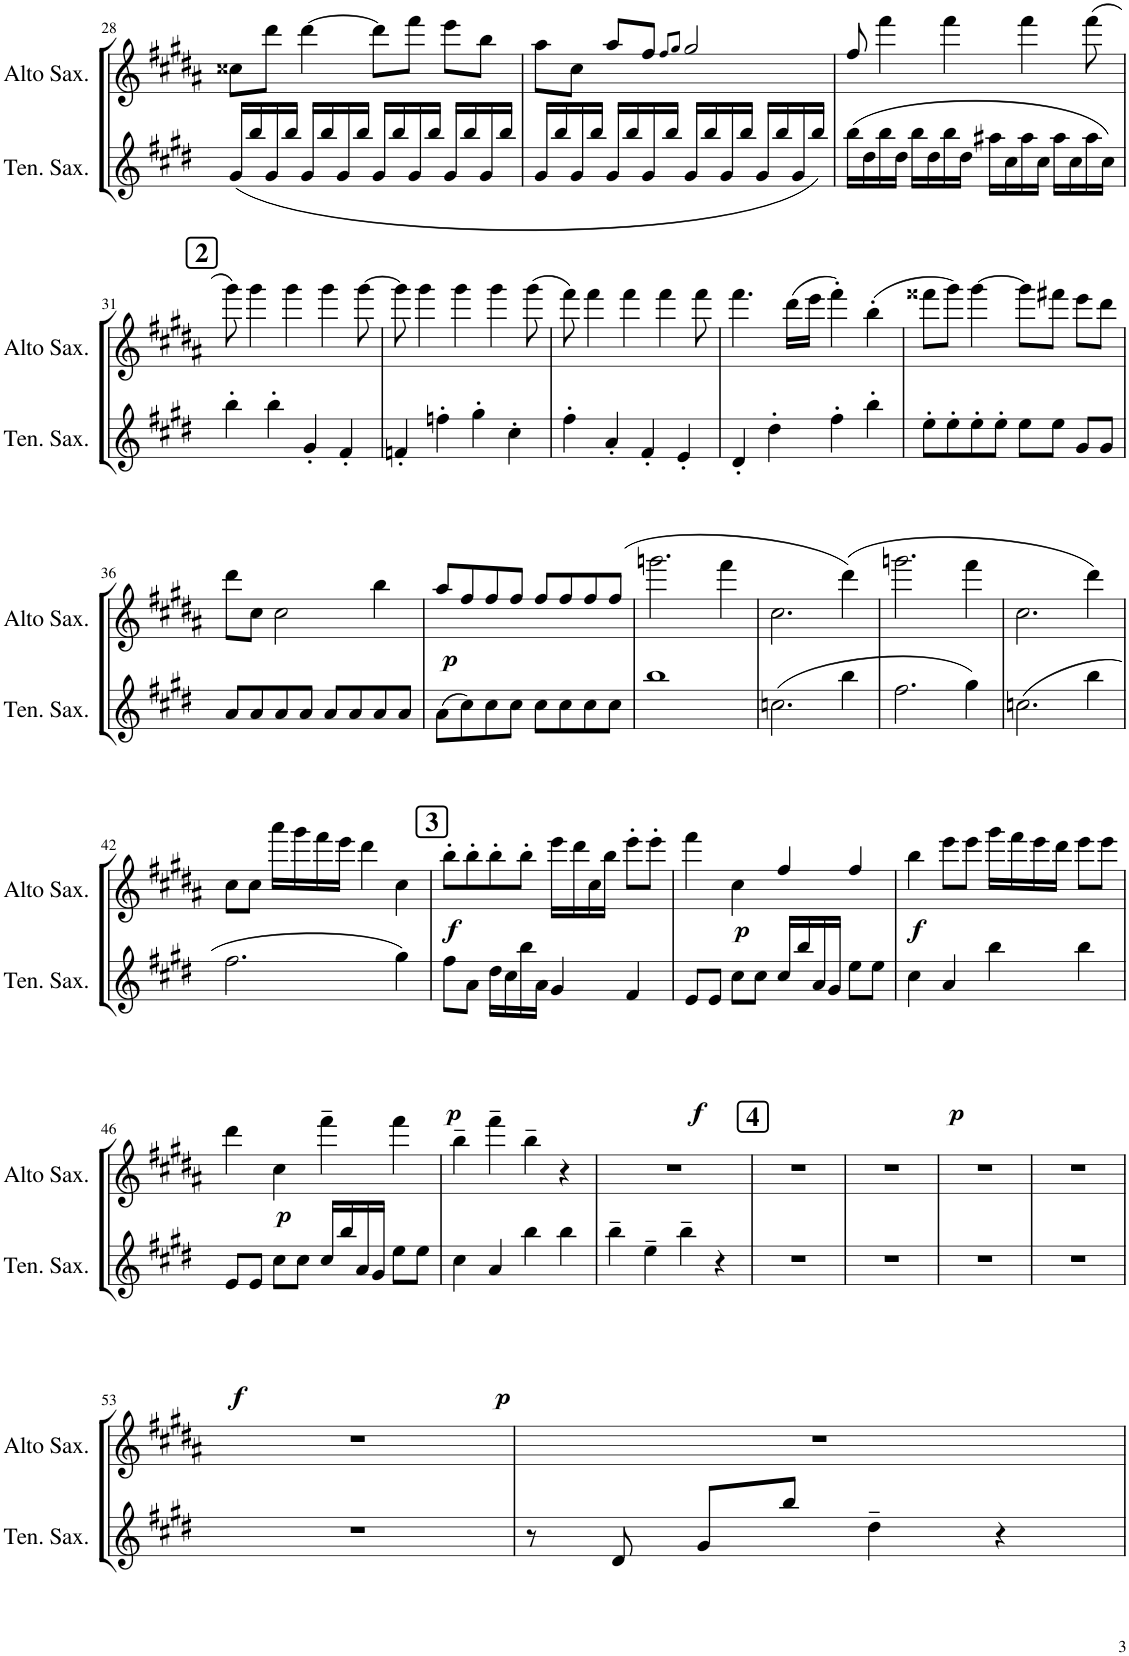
**kern	**dynam	**kern	**dynam
*part2	*part2	*part1	*part1
*staff2	*staff2	*staff1	*staff1
*I"Tenor Saxophone	*	*I"Alto Saxophone	*
*I'Ten. Sax.	*	*I'Alto Sax.	*
!!LO:PB:g=z
*clefG2	*	*clefG2	*
*Trd1c2	*	*Trd5c9	*
*k[f#c#g#d#]	*	*k[f#c#g#d#a#]	*
*M4/4	*	*M4/4	*
*met(c)	*	*met(c)	*
=28	=28	=28	=28
(16g#/LL	.	8cc##X\L	.
16bb/	.	.	.
16g#/	.	8dd#\J	.
16bb/JJ	.	.	.
16g#/LL	.	[4dd#\	.
16bb/	.	.	.
16g#/	.	.	.
16bb/JJ	.	.	.
16g#/LL	.	8dd#\L]	.
16bb/	.	.	.
16g#/	.	8fff#\J	.
16bb/JJ	.	.	.
16g#/LL	.	8eee\L	.
16bb/	.	.	.
16g#/	.	8bb\J	.
16bb/JJ	.	.	.
=29	=29	=29	=29
16g#/LL	.	8aa#\L	.
16bb/	.	.	.
16g#/	.	8cc#\J	.
16bb/JJ	.	.	.
16g#/LL	.	8aa#/L	.
16bb/	.	.	.
16g#/	.	8ff#/J	.
16bb/JJ	.	.	.
.	.	8qff#/L	.
.	.	8qgg#/J	.
16g#/LL	.	2gg#/	.
16bb/	.	.	.
16g#/	.	.	.
16bb/JJ	.	.	.
16g#/LL	.	.	.
16bb/	.	.	.
16g#/	.	.	.
16bb/JJ)	.	.	.
=30	=30	=30	=30
(16bb\LL	.	8ff#/	.
16dd#\	.	.	.
16bb\	.	4fff#\	.
16dd#\JJ	.	.	.
16bb\LL	.	.	.
16dd#\	.	.	.
16bb\	.	4fff#\	.
16dd#\JJ	.	.	.
16a#X\LL	.	.	.
16cc#\	.	.	.
16a#\	.	4fff#\	.
16cc#\JJ	.	.	.
16a#\LL	.	.	.
16cc#\	.	.	.
16a#\	.	(8fff#\	.
16cc#\JJ)	.	.	.
!!LO:LB:g=z
!!LO:REH:place=s1:a:B:cj:fs=14:t=2
=31	=31	=31	=31
4bb'\	.	8ggg#\)	.
.	.	4ggg#\	.
4bb'\	.	.	.
.	.	4ggg#\	.
4g#'/	.	.	.
.	.	4ggg#\	.
4f#'/	.	.	.
.	.	[8ggg#\	.
=32	=32	=32	=32
4fn'/	.	8ggg#\]	.
.	.	4ggg#\	.
4ffn'\	.	.	.
.	.	4ggg#\	.
4gg#'\	.	.	.
.	.	4ggg#\	.
4cc#'\	.	.	.
.	.	(8ggg#\	.
=33	=33	=33	=33
4ff#'\	.	8fff#\)	.
.	.	4fff#\	.
4a'/	.	.	.
.	.	4fff#\	.
4f#'/	.	.	.
.	.	4fff#\	.
4e'/	.	.	.
.	.	8fff#\	.
=34	=34	=34	=34
4d#'/	.	4.fff#\	.
4dd#'\	.	.	.
.	.	(16dd#\LL	.
.	.	16eee\JJ	.
4ff#'\	.	4fff#'\)	.
4bb'\	.	(4bb'\	.
=35	=35	=35	=35
8ee'\L	.	8fff##X\L	.
8ee'\	.	8ggg#\J)	.
8ee'\	.	[4ggg#\	.
8ee'\J	.	.	.
8ee\L	.	8ggg#\L]	.
8ee\J	.	8fff#X\J	.
8g#/L	.	8eee\L	.
8g#/J	.	(8dd#\J	.
!!LO:LB:g=z
=36	=36	=36	=36
8a/L	.	8dd#\L	.
8a/	.	8cc#\J)	.
8a/	.	2cc#\	.
8a/J	.	.	.
8a/L	.	.	.
8a/	.	.	.
8a/	.	4bb\	.
8a/J	.	.	.
=37	=37	=37	=37
!	!	!	!LO:DY:b
(8a\L	.	8aa#/L	p
8cc#\)	.	8ff#/	.
8cc#\	.	8ff#/	.
8cc#\J	.	8ff#/J	.
8cc#\L	.	8ff#/L	.
8cc#\	.	8ff#/	.
8cc#\	.	8ff#/	.
8cc#\J	.	(8ff#/J	.
=38	=38	=38	=38
1bb	.	2.gggn\	.
.	.	4fff#\	.
=39	=39	=39	=39
(2.ccn\	.	2.cc#\	.
4bb\	.	(4dd#\)	.
=40	=40	=40	=40
2.ff#\	.	2.gggn\	.
4gg#\)	.	4fff#\	.
=41	=41	=41	=41
(2.ccn\	.	2.cc#\	.
4bb\	.	4dd#\)	.
!!LO:LB:g=z
=42	=42	=42	=42
2.ff#\	.	8cc#\L	.
.	.	8cc#\J	.
.	.	16aaa#\LL	.
.	.	16ggg#\	.
.	.	16fff#\	.
.	.	16eee\JJ	.
.	.	4dd#\	.
4gg#\)	.	4cc#\	.
!!LO:REH:place=s1:a:B:cj:fs=14:t=3
=43	=43	=43	=43
!	!LO:DY:b	!	!LO:DY:b
8ff#\L	p	8bb'\L	f
8a\J	.	8bb'\	.
16dd#\LL	.	8bb'\	.
16cc#\	.	.	.
16bb\	.	8bb'\J	.
16a\JJ	.	.	.
4g#/	.	16eee\LL	.
.	.	16dd#\	.
.	.	16cc#\	.
.	.	16bb\JJ	.
4f#/	.	8eee'\L	.
.	.	8eee'\J	.
=44	=44	=44	=44
!	!LO:DY:b	!	!
8e/L	f	4fff#\	.
8e/J	.	.	.
!	!	!	!LO:DY:b
8cc#\L	.	4cc#\	p
8cc#\J	.	.	.
16cc#/LL	.	4ff#/	.
16bb/	.	.	.
16a/	.	.	.
16g#/JJ	.	.	.
8ee\L	.	4ff#/	.
8ee\J	.	.	.
=45	=45	=45	=45
!	!	!	!LO:DY:b
4cc#\	.	4bb\	f
!	!LO:DY:b	!	!
4a/	p	8eee\L	.
.	.	8eee\J	.
4bb\	.	16ggg#\LL	.
.	.	16fff#\	.
.	.	16eee\	.
.	.	16dd#\JJ	.
4bb\	.	8eee\L	.
.	.	8eee\J	.
!!LO:LB:g=z
=46	=46	=46	=46
!	!LO:DY:b	!	!
8e/L	f	4dd#\	.
8e/J	.	.	.
!	!	!	!LO:DY:b
8cc#\L	.	4cc#\	p
8cc#\J	.	.	.
16cc#/LL	.	4fff#~\	.
16bb/	.	.	.
16a/	.	.	.
16g#/JJ	.	.	.
8ee\L	.	4fff#\	.
8ee\J	.	.	.
=47	=47	=47	=47
4cc#\	.	4bb~\	.
!	!LO:DY:b	!	!
4a/	p	4fff#~\	.
4bb\	.	4bb~\	.
4bb\	.	4r	.
=48	=48	=48	=48
4bb~\	.	1r	.
4ee~\	.	.	.
4bb~\	.	.	.
4r	.	.	.
!!LO:REH:place=s1:a:B:cj:fs=14:t=4
=49	=49	=49	=49
1r	.	1r	.
=50	=50	=50	=50
1r	.	1r	.
=51	=51	=51	=51
1r	.	1r	.
=52	=52	=52	=52
1r	.	1r	.
!!LO:LB:g=z
=53	=53	=53	=53
1r	.	1r	.
=54	=54	=54	=54
8r	.	1r	.
8d#/	.	.	.
8g#/L	.	.	.
8bb/J	.	.	.
4dd#~\	.	.	.
4r	.	.	.
=	=	=	=
*-	*-	*-	*-
